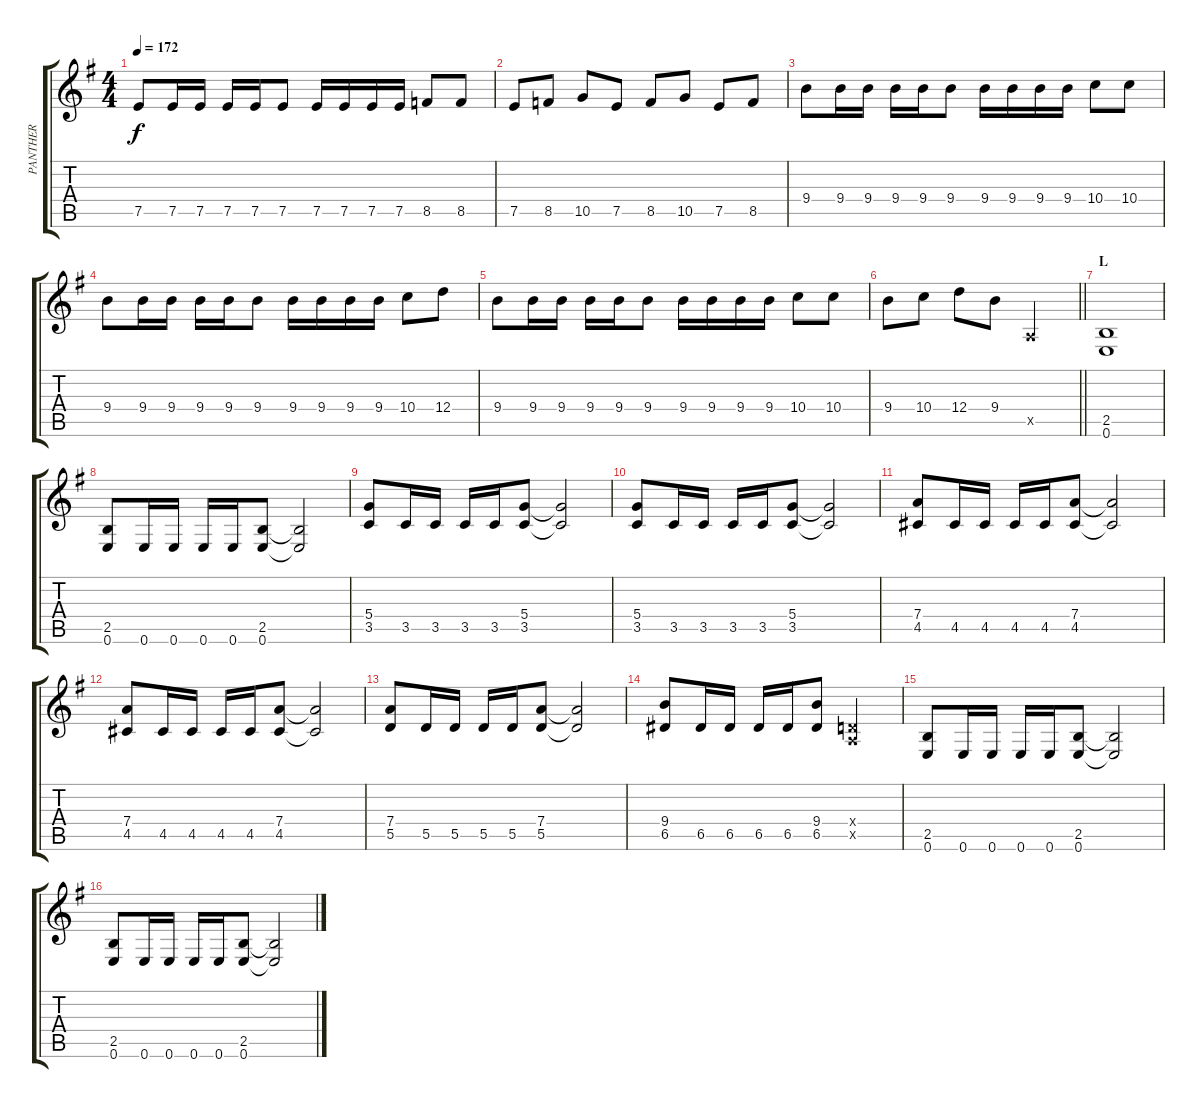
\track ("PANTHER" "PANTHER") {instrument overdrivenguitar}
\staff {score tabs}
\tuning (E4 B3 G3 D3 A2 E2) {hide}
\ts (4 4)
\tempo 172
\clef g2
\ks g
7.5.8{dy f} 7.5.16 7.5.16 7.5.16 7.5.16 7.5.8 7.5.16 7.5.16 7.5.16 7.5.16 8.5.8 8.5.8 |
7.5.8 8.5.8 10.5.8 7.5.8 8.5.8 10.5.8 7.5.8 8.5.8 |
9.4.8 9.4.16 9.4.16 9.4.16 9.4.16 9.4.8 9.4.16 9.4.16 9.4.16 9.4.16 10.4.8 10.4.8 |
9.4.8 9.4.16 9.4.16 9.4.16 9.4.16 9.4.8 9.4.16 9.4.16 9.4.16 9.4.16 10.4.8 12.4.8 |
9.4.8 9.4.16 9.4.16 9.4.16 9.4.16 9.4.8 9.4.16 9.4.16 9.4.16 9.4.16 10.4.8 10.4.8 |
\barLineRight lightlight
9.4.8 10.4.8 12.4.8 9.4.8 0.5{x}.2 |
\section ("" "L")
(2.5 0.6).1 |
(2.5 0.6).8 0.6.16 0.6.16 0.6.16 0.6.16 (2.5 0.6).8 (2.5{t} 0.6{t}).2 |
(5.4 3.5).8 3.5.16 3.5.16 3.5.16 3.5.16 (5.4 3.5).8 (5.4{t} 3.5{t}).2 |
(5.4 3.5).8 3.5.16 3.5.16 3.5.16 3.5.16 (5.4 3.5).8 (5.4{t} 3.5{t}).2 |
(7.4 4.5).8 4.5.16 4.5.16 4.5.16 4.5.16 (7.4 4.5).8 (7.4{t} 4.5{t}).2 |
(7.4 4.5).8 4.5.16 4.5.16 4.5.16 4.5.16 (7.4 4.5).8 (7.4{t} 4.5{t}).2 |
(7.4 5.5).8 5.5.16 5.5.16 5.5.16 5.5.16 (7.4 5.5).8 (7.4{t} 5.5{t}).2 |
(9.4 6.5).8 6.5.16 6.5.16 6.5.16 6.5.16 (9.4 6.5).8 (0.4{x} 0.5{x}).2 |
(2.5 0.6).8 0.6.16 0.6.16 0.6.16 0.6.16 (2.5 0.6).8 (2.5{t} 0.6{t}).2 |
(2.5 0.6).8 0.6.16 0.6.16 0.6.16 0.6.16 (2.5 0.6).8 (2.5{t} 0.6{t}).2
